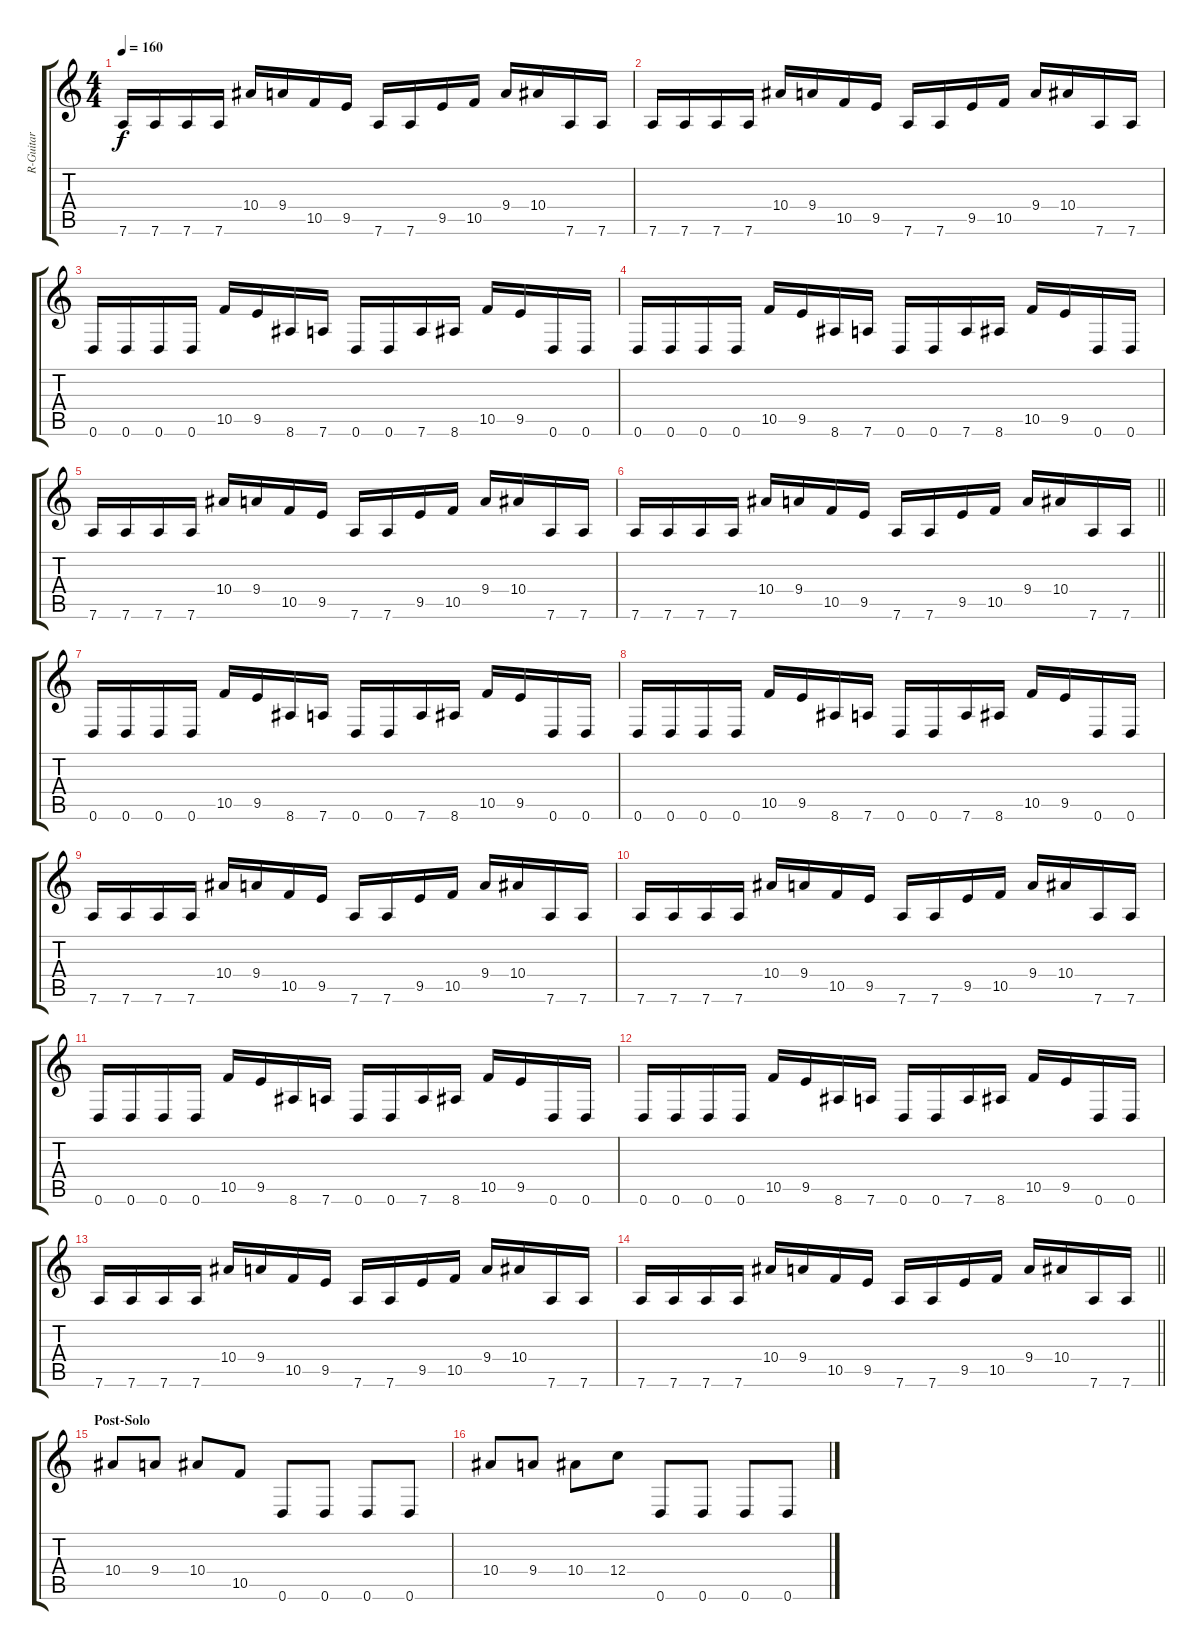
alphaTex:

\track ("R-Guitar" "R-Guitar") {instrument distortionguitar}
\staff {score tabs}
\tuning (D4 A3 F3 C3 G2 D2) {hide}
\ts (4 4)
\tempo 160
\clef g2
\ks c
7.6.16{dy f} 7.6.16 7.6.16 7.6.16 10.4.16 9.4.16 10.5.16 9.5.16 7.6.16 7.6.16 9.5.16 10.5.16 9.4.16 10.4.16 7.6.16 7.6.16 |
7.6.16 7.6.16 7.6.16 7.6.16 10.4.16 9.4.16 10.5.16 9.5.16 7.6.16 7.6.16 9.5.16 10.5.16 9.4.16 10.4.16 7.6.16 7.6.16 |
0.6.16 0.6.16 0.6.16 0.6.16 10.5.16 9.5.16 8.6.16 7.6.16 0.6.16 0.6.16 7.6.16 8.6.16 10.5.16 9.5.16 0.6.16 0.6.16 |
0.6.16 0.6.16 0.6.16 0.6.16 10.5.16 9.5.16 8.6.16 7.6.16 0.6.16 0.6.16 7.6.16 8.6.16 10.5.16 9.5.16 0.6.16 0.6.16 |
7.6.16 7.6.16 7.6.16 7.6.16 10.4.16 9.4.16 10.5.16 9.5.16 7.6.16 7.6.16 9.5.16 10.5.16 9.4.16 10.4.16 7.6.16 7.6.16 |
\barLineRight lightlight
7.6.16 7.6.16 7.6.16 7.6.16 10.4.16 9.4.16 10.5.16 9.5.16 7.6.16 7.6.16 9.5.16 10.5.16 9.4.16 10.4.16 7.6.16 7.6.16 |
0.6.16 0.6.16 0.6.16 0.6.16 10.5.16 9.5.16 8.6.16 7.6.16 0.6.16 0.6.16 7.6.16 8.6.16 10.5.16 9.5.16 0.6.16 0.6.16 |
0.6.16 0.6.16 0.6.16 0.6.16 10.5.16 9.5.16 8.6.16 7.6.16 0.6.16 0.6.16 7.6.16 8.6.16 10.5.16 9.5.16 0.6.16 0.6.16 |
7.6.16 7.6.16 7.6.16 7.6.16 10.4.16 9.4.16 10.5.16 9.5.16 7.6.16 7.6.16 9.5.16 10.5.16 9.4.16 10.4.16 7.6.16 7.6.16 |
7.6.16 7.6.16 7.6.16 7.6.16 10.4.16 9.4.16 10.5.16 9.5.16 7.6.16 7.6.16 9.5.16 10.5.16 9.4.16 10.4.16 7.6.16 7.6.16 |
0.6.16 0.6.16 0.6.16 0.6.16 10.5.16 9.5.16 8.6.16 7.6.16 0.6.16 0.6.16 7.6.16 8.6.16 10.5.16 9.5.16 0.6.16 0.6.16 |
0.6.16 0.6.16 0.6.16 0.6.16 10.5.16 9.5.16 8.6.16 7.6.16 0.6.16 0.6.16 7.6.16 8.6.16 10.5.16 9.5.16 0.6.16 0.6.16 |
7.6.16 7.6.16 7.6.16 7.6.16 10.4.16 9.4.16 10.5.16 9.5.16 7.6.16 7.6.16 9.5.16 10.5.16 9.4.16 10.4.16 7.6.16 7.6.16 |
\barLineRight lightlight
7.6.16 7.6.16 7.6.16 7.6.16 10.4.16 9.4.16 10.5.16 9.5.16 7.6.16 7.6.16 9.5.16 10.5.16 9.4.16 10.4.16 7.6.16 7.6.16 |
\section ("" "Post-Solo")
10.4.8 9.4.8 10.4.8 10.5.8 0.6.8 0.6.8 0.6.8 0.6.8 |
10.4.8 9.4.8 10.4.8 12.4.8 0.6.8 0.6.8 0.6.8 0.6.8
